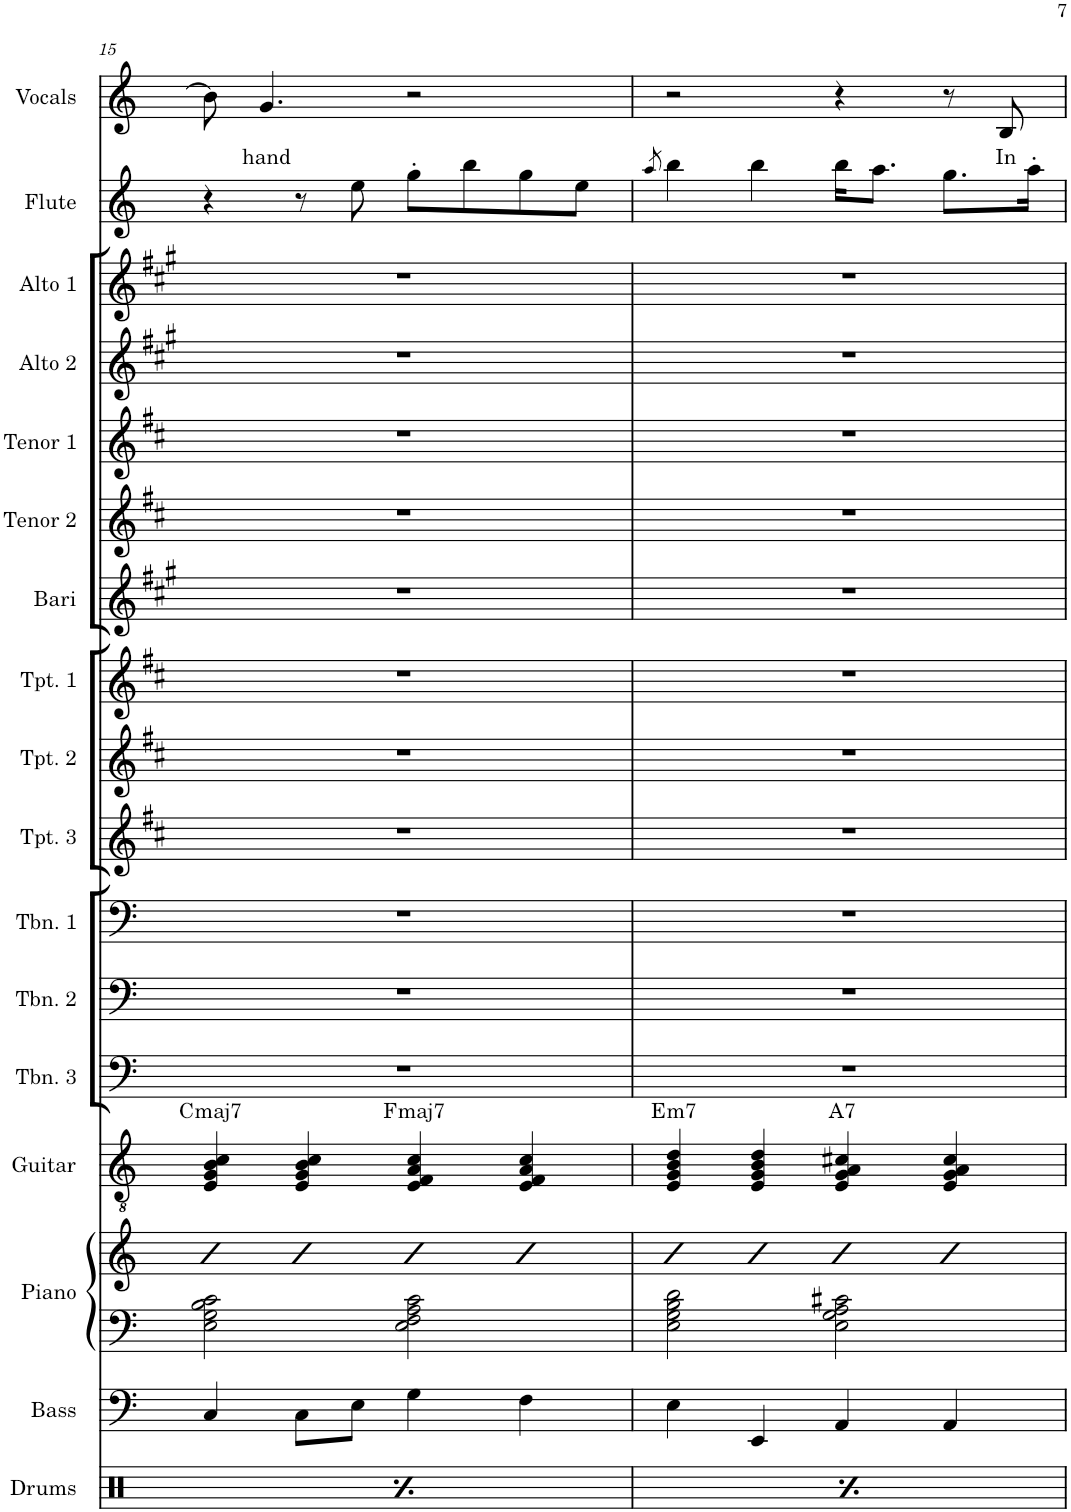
**kern	**kern	**kern	**kern	**kern	**harte	**kern	**kern	**kern	**kern	**kern	**kern	**kern	**kern	**kern	**kern	**kern	**kern	**kern	**text
*part17	*part16	*part15	*part15	*part14	*part14	*part13	*part12	*part11	*part10	*part9	*part8	*part7	*part6	*part5	*part4	*part3	*part2	*part1	*part1
*staff18	*staff17	*staff16	*staff15	*staff14	*	*staff13	*staff12	*staff11	*staff10	*staff9	*staff8	*staff7	*staff6	*staff5	*staff4	*staff3	*staff2	*staff1	*staff1
*I"Drums	*I"Bass	*I"Piano	*	*I"Guitar	*	*I"Trombone 3	*I"Trombone 2	*I"Trombone 1	*I"Trumpet 3	*I"Trumpet 2	*I"Trumpet 1	*I"Baritone Sax	*I"Tenor Sax 2	*I"Tenor Sax 1	*I"Alto Sax 2	*I"Alto Sax 1	*I"Flute	*I"Vocals	*
*I'Drums	*I'Bass	*I'Piano	*	*I'Guitar	*	*I'Tbn. 3	*I'Tbn. 2	*I'Tbn. 1	*I'Tpt. 3	*I'Tpt. 2	*I'Tpt. 1	*I'Bari	*I'Tenor 2	*I'Tenor 1	*I'Alto 2	*I'Alto 1	*I'Flute	*I'Vocals	*
!!LO:PB:g=z
*clefX	*clefF4	*clefF4	*clefG2	*clefGv2	*	*clefF4	*clefF4	*clefF4	*clefG2	*clefG2	*clefG2	*clefG2	*clefG2	*clefG2	*clefG2	*clefG2	*clefG2	*clefG2	*
*	*Trd7c12	*	*	*	*	*	*	*	*Trd1c2	*Trd1c2	*Trd1c2	*Trd12c21	*Trd8c14	*Trd8c14	*Trd5c9	*Trd5c9	*	*	*
*k[]	*k[]	*k[]	*k[]	*k[]	*	*k[]	*k[]	*k[]	*k[f#c#]	*k[f#c#]	*k[f#c#]	*k[f#c#g#]	*k[f#c#]	*k[f#c#]	*k[f#c#g#]	*k[f#c#g#]	*k[]	*k[]	*
*M4/4	*M4/4	*M4/4	*M4/4	*M4/4	*	*M4/4	*M4/4	*M4/4	*M4/4	*M4/4	*M4/4	*M4/4	*M4/4	*M4/4	*M4/4	*M4/4	*M4/4	*M4/4	*
=15	=15	=15	=15	=15	=15	=15	=15	=15	=15	=15	=15	=15	=15	=15	=15	=15	=15	=15	=15
*^	*	*	*	*	*	*	*	*	*	*	*	*	*	*	*	*	*	*	*
!	!	!	!	!	!	!LO:H:kt=maj7	!	!	!	!	!	!	!	!	!	!	!	!	!	!
4Rff/	4Rf\	4C/	2E\ 2G\ 2B\ 2c\	4b	4E/ 4G/ 4B/ 4c/	C:maj7	1r	1r	1r	1r	1r	1r	1r	1r	1r	1r	1r	4r	8b\]	.
!	!	!	!	!	!	!	!	!	!	!	!	!	!	!	!	!	!	!	!	!LO:LY:b
.	.	.	.	.	.	.	.	.	.	.	.	.	.	.	.	.	.	.	4.g/	hand
8Rff/L	4Rd\	8C\L	.	4b	4E/ 4G/ 4B/ 4c/	.	.	.	.	.	.	.	.	.	.	.	.	8r	.	.
8Rff/J	.	8E\J	.	.	.	.	.	.	.	.	.	.	.	.	.	.	.	8ee\	.	.
!	!	!	!	!	!	!LO:H:kt=maj7	!	!	!	!	!	!	!	!	!	!	!	!	!	!
4Rff/	4Rf\	4G\	2E\ 2F\ 2A\ 2c\	4b	4E/ 4F/ 4A/ 4c/	F:maj7	.	.	.	.	.	.	.	.	.	.	.	8gg'\L	2r	.
.	.	.	.	.	.	.	.	.	.	.	.	.	.	.	.	.	.	8bb\	.	.
8Rff/L	4Rd\	4F\	.	4b	4E/ 4F/ 4A/ 4c/	.	.	.	.	.	.	.	.	.	.	.	.	8gg\	.	.
8Rff/J	.	.	.	.	.	.	.	.	.	.	.	.	.	.	.	.	.	8ee\J	.	.
=16	=16	=16	=16	=16	=16	=16	=16	=16	=16	=16	=16	=16	=16	=16	=16	=16	=16	=16	=16	=16
.	.	.	.	.	.	.	.	.	.	.	.	.	.	.	.	.	.	8qaa/	.	.
!	!	!	!	!	!	!LO:H:kt=m7	!	!	!	!	!	!	!	!	!	!	!	!	!	!
4Rff/	4Rf\	4E\	2E\ 2G\ 2B\ 2d\	4b	4E/ 4G/ 4B/ 4d/	E:min7	1r	1r	1r	1r	1r	1r	1r	1r	1r	1r	1r	4bb\	2r	.
8Rff/L	4Rd\	4EE/	.	4b	4E/ 4G/ 4B/ 4d/	.	.	.	.	.	.	.	.	.	.	.	.	4bb\	.	.
8Rff/J	.	.	.	.	.	.	.	.	.	.	.	.	.	.	.	.	.	.	.	.
!	!	!	!	!	!	!LO:H:kt=7	!	!	!	!	!	!	!	!	!	!	!	!	!	!
4Rff/	4Rf\	4AA/	2E\ 2G\ 2A\ 2c#X\	4b	4E/ 4G/ 4A/ 4c#X/	A:7	.	.	.	.	.	.	.	.	.	.	.	16bb\KL	4r	.
.	.	.	.	.	.	.	.	.	.	.	.	.	.	.	.	.	.	8.aa\J	.	.
8Rff/L	4Rd\	4AA/	.	4b	4E/ 4G/ 4A/ 4c#/	.	.	.	.	.	.	.	.	.	.	.	.	8.gg\L	8r	.
!	!	!	!	!	!	!	!	!	!	!	!	!	!	!	!	!	!	!	!	!LO:LY:b
8Rff/J	.	.	.	.	.	.	.	.	.	.	.	.	.	.	.	.	.	.	8B/	In
.	.	.	.	.	.	.	.	.	.	.	.	.	.	.	.	.	.	16aa'\Jk	.	.
*v	*v	*	*	*	*	*	*	*	*	*	*	*	*	*	*	*	*	*	*	*
=	=	=	=	=	=	=	=	=	=	=	=	=	=	=	=	=	=	=	=
*-	*-	*-	*-	*-	*-	*-	*-	*-	*-	*-	*-	*-	*-	*-	*-	*-	*-	*-	*-
